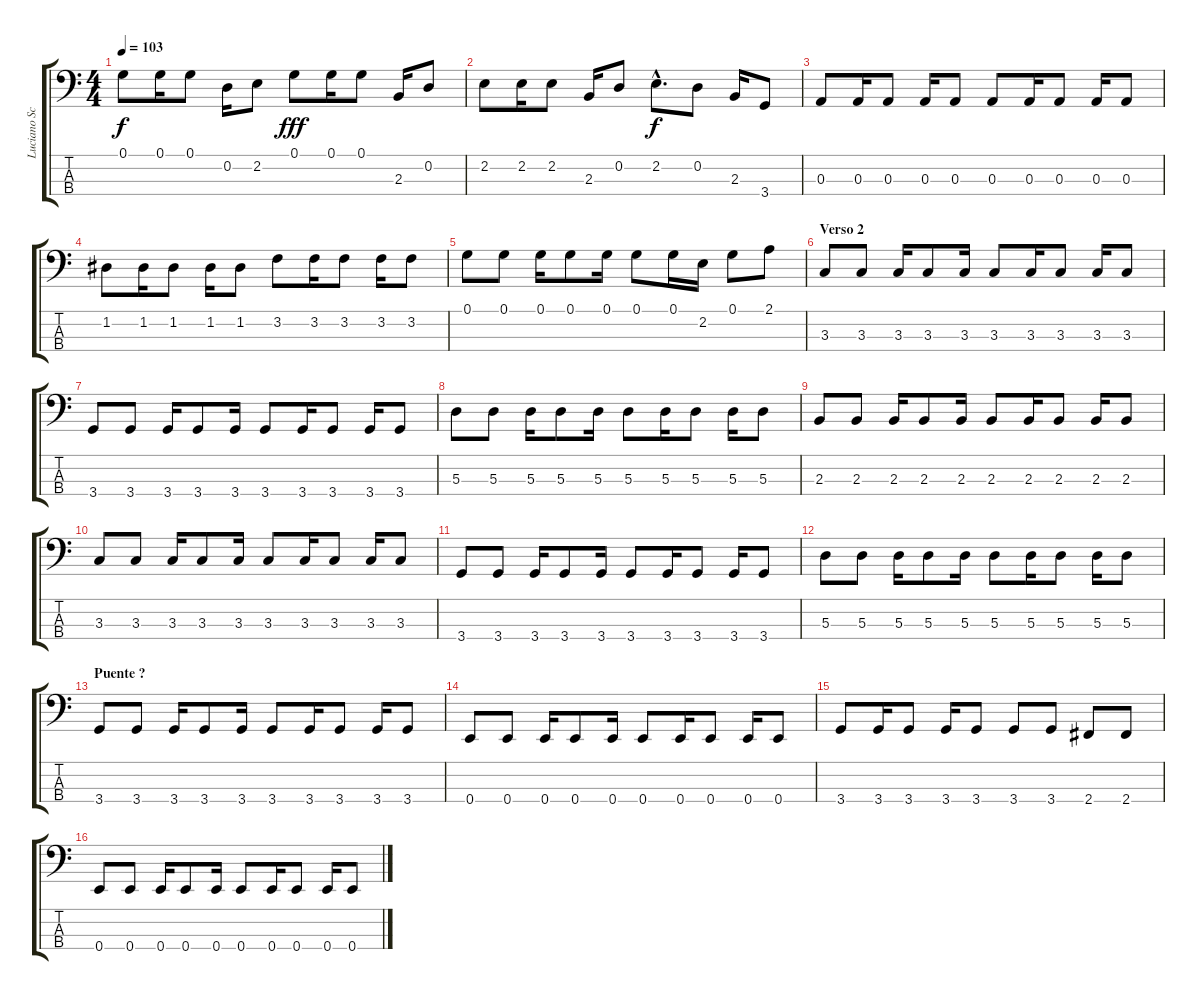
\track ("Luciano Scaglione" "Luciano Sc") {instrument electricbassfinger}
\staff {score tabs}
\tuning (G2 D2 A1 E1) {hide}
\ts (4 4)
\tempo 103
\clef f4
\ks c
0.1.8{dy f} 0.1.16 0.1.8 0.2.16 2.2.8 0.1.8{dy fff} 0.1.16 0.1.8 2.3.16 0.2.8 |
2.2.8 2.2.16 2.2.8 2.3.16 0.2.8 2.2{hac}.8{d dy f} 0.2.8 2.3.16 3.4.8 |
0.3.8 0.3.16 0.3.8 0.3.16 0.3.8 0.3.8 0.3.16 0.3.8 0.3.16 0.3.8 |
1.2.8 1.2.16 1.2.8 1.2.16 1.2.8 3.2.8 3.2.16 3.2.8 3.2.16 3.2.8 |
0.1.8 0.1.8 0.1.16 0.1.8 0.1.16 0.1.8 0.1.16 2.2.16 0.1.8 2.1.8 |
\section ("" "Verso 2")
3.3.8 3.3.8 3.3.16 3.3.8 3.3.16 3.3.8 3.3.16 3.3.8 3.3.16 3.3.8 |
3.4.8 3.4.8 3.4.16 3.4.8 3.4.16 3.4.8 3.4.16 3.4.8 3.4.16 3.4.8 |
5.3.8 5.3.8 5.3.16 5.3.8 5.3.16 5.3.8 5.3.16 5.3.8 5.3.16 5.3.8 |
2.3.8 2.3.8 2.3.16 2.3.8 2.3.16 2.3.8 2.3.16 2.3.8 2.3.16 2.3.8 |
3.3.8 3.3.8 3.3.16 3.3.8 3.3.16 3.3.8 3.3.16 3.3.8 3.3.16 3.3.8 |
3.4.8 3.4.8 3.4.16 3.4.8 3.4.16 3.4.8 3.4.16 3.4.8 3.4.16 3.4.8 |
5.3.8 5.3.8 5.3.16 5.3.8 5.3.16 5.3.8 5.3.16 5.3.8 5.3.16 5.3.8 |
\section ("" "Puente ?")
3.4.8 3.4.8 3.4.16 3.4.8 3.4.16 3.4.8 3.4.16 3.4.8 3.4.16 3.4.8 |
0.4.8 0.4.8 0.4.16 0.4.8 0.4.16 0.4.8 0.4.16 0.4.8 0.4.16 0.4.8 |
3.4.8 3.4.16 3.4.8 3.4.16 3.4.8 3.4.8 3.4.8 2.4.8 2.4.8 |
0.4.8 0.4.8 0.4.16 0.4.8 0.4.16 0.4.8 0.4.16 0.4.8 0.4.16 0.4.8
